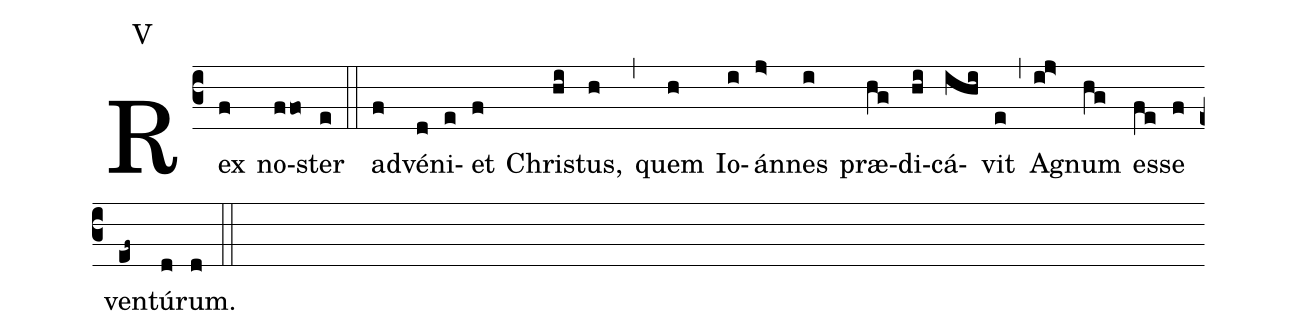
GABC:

annotation: V;
%%
(c3)Rex(f) no(ffo)ster(e) (::) ad(f)vé(d)ni(e)et(f) Chri(hi)stus,(h) (,) quem(h) Io(i)án(j>)nes(i) præ(hg)di(hi)cá(ihi)vit(e) (,) A(ij>)gnum(hg) es(fe)se(f) ven(ef~)tú(d)rum.(d) (::)
